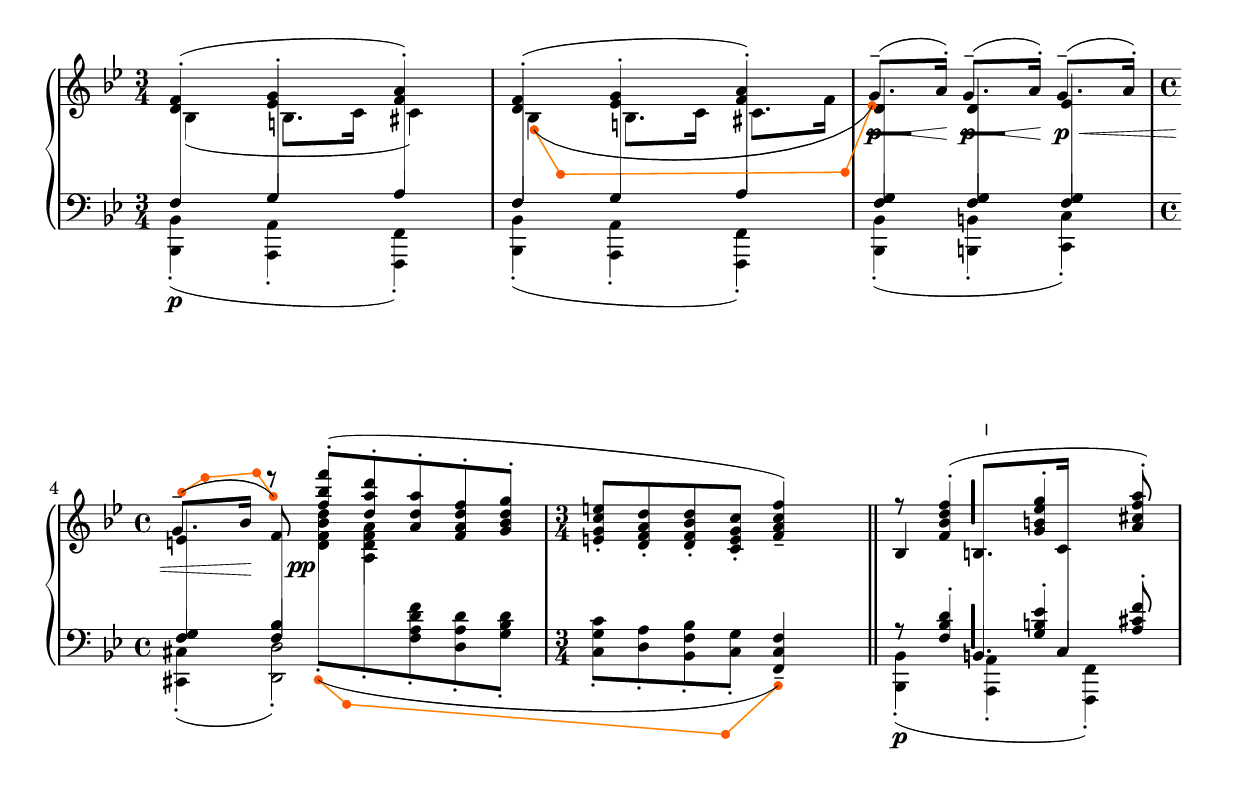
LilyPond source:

% set autoformat off
%
% Created (24/06/2020) by Paolo-Prete.
% This file is part of Spontini-Editor project.
%
% Spontini-Editor is free software: you can redistribute it and/or modify
% it under the terms of the GNU General Public License as published by
% the Free Software Foundation, either version 3 of the License, or
% (at your option) any later version.
% Spontini-Editor is distributed in the hope that it will be useful,
% but WITHOUT ANY WARRANTY; without even the implied warranty of
% MERCHANTABILITY or FITNESS FOR A PARTICULAR PURPOSE.  See the
% GNU General Public License for more details.
%
% You should have received a copy of the GNU General Public License
% along with Spontini-Editor. If not, see <http://www.gnu.org/licenses/>.
%

\include "../lib/ly/jssvg.ly"
\include "../lib/ly/tabular-functions.ly"
\include "nederlands.ly"
\version "2.19.84"

\paper {
  indent = 0\cm
  system-system-spacing.basic-distance = #30
}

%-----------------%
% START __JSSVG__ %
%-----------------%

"j25" = #(define-music-function (parser location mus) (ly:music?) #{
\jsTweak "25" "Y-offset" #'(-4.5) DynamicLineSpanner $mus
#})

"j24" = #(define-music-function (parser location mus) (ly:music?) #{
\jsTweak "24" "extra-offset" #'(0.005 . -0.353) Accidental $mus
#})

"j23" = #(define-music-function (parser location mus) (ly:music?) #{
\jsTweak "23" "extra-offset" #'(-0.329 . -0.007) Dots $mus
#})

"j22" = #(define-music-function (parser location mus) (ly:music?) #{
\jsOnceOverride "22" "X-offset" #'(-1.3) NoteColumn $mus
#})

"j21" = #(define-music-function (parser location mus) (ly:music?) #{
\jsOnceOverride "21" "X-offset" #'(-1.3) NoteColumn $mus
#})

"j20" = #(define-music-function (parser location mus) (ly:music?) #{
\once \override DynamicLineSpanner.Y-offset = -4.5 $mus
#})

"j19" = #(define-music-function (parser location mus) (ly:music?) #{
\jsTweak "20" "Y-offset" #'(-4.5) DynamicLineSpanner $mus
#})

"j18" = #(define-music-function (parser location mus) (ly:music?) #{
\jsTweak "17" "extra-offset" #'(-0.35 . 0.063) Dots $mus
#})

"j17" = #(define-music-function (parser location mus) (ly:music?) #{
\jsOnceOffset "10" "positions" #'(2.598 . 3.1) $mus
#})

"j16" = #(define-music-function (parser location mus) (ly:music?) #{
\jsOnceOffset "16" "positions" #'(0 . -0.877) $mus
#})

"j15" = #(define-music-function (parser location mus) (ly:music?) #{
\jsTweak "8" "extra-offset" #'(3.491 . -1.778) $mus
#})

"j14" = #(define-music-function (parser location mus) (ly:music?) #{
\jsTweak "18" "extra-offset-y" #'(1.029) $mus
#})

"j13" = #(define-music-function (parser location mus) (ly:music?) #{
\jsShape "15" "cpts" #'((0 . 0) (0.968 . -0.19) (0.369 . -0.894) (0.199 . -2.389)) $mus
#})

"j12" = #(define-music-function (parser location mus) (ly:music?) #{
\jsTweak "14" "extra-offset" #'(0.7 . 0) Dots $mus
#})

"j11" = #(define-music-function (parser location mus) (ly:music?) #{
\jsShape "7" "cpts" #'((-0.005 . 0.842) (0 . 0) (-2.35 . -2.975) (-0.037 . 0.677)) $mus
#})

"j10" = #(define-music-function (parser location mus) (ly:music?) #{
\jsOnceOffset "6" "positions" #'(0 . -1.754) $mus
#})

"j9" = #(define-music-function (parser location mus) (ly:music?) #{
\jsOnceOverride "19" "Y-offset" #'(-4.3) DynamicLineSpanner $mus
#})

"j8" = #(define-music-function (parser location mus) (ly:music?) #{
\jsTweak "13" "extra-offset" #'(0.7 . 0) Dots $mus
#})

"j7" = #(define-music-function (parser location mus) (ly:music?) #{
\jsTweak "12" "extra-offset" #'(0.7 . 0) Dots $mus
#})

"j6" = #(define-music-function (parser location mus) (ly:music?) #{
\jsTweak "11" "extra-offset" #'(0.7 . 0) Dots $mus
#})

"j5" = #(define-music-function (parser location mus) (ly:music?) #{
\jsTweak "4" "extra-offset" #'(1.034 . -0.885) Accidental $mus
#})

"j4" = #(define-music-function (parser location mus) (ly:music?) #{
\jsOnceOverride "3" "extra-offset" #'(1.171 . -0.821) Accidental $mus
#})

"j3" = #(define-music-function (parser location mus) (ly:music?) #{
\jsShape "5" "cpts" #'((0.255 . -0.348) (0 . 0) (-0.532 . -1.33) (-0.278 . 0.54)) $mus
#})

"j2" = #(define-music-function (parser location mus) (ly:music?) #{
\jsOnceOverride "2" "extra-offset" #'(0.994 . -0.738) Accidental $mus
#})

"j1" = #(define-music-function (parser location mus) (ly:music?) #{
\jsTweak "1" "extra-offset" #'(1.1 . -0.747) Accidental $mus
#})

%-----------------%
% END __JSSVG__   %
%-----------------%

upper = {

%-------------------%
% START LAYOUT DEFS %
%-------------------%

% Set this to "true" if you want to show colored layers
% (NOTE: If it is set to "true", jstweaks can't be modified)
#(showColoredLayers "false")

#(set! showEditorStuff "true")

\override Staff.VerticalAxisGroup.staff-staff-spacing =
#'((basic-distance . 9)
(minimum-distance . 12)
(maximum-distance . 9)
(padding . -9)
(stretchability . 0))
$(set! cpDiameter 0.4)
\set Score.proportionalNotationDuration = #(ly:make-moment 1/8)
\override Score.Script.padding = 0.4
\override Score.Stem.thickness = #1
\override Score.StaffSymbol.thickness = #0.55
\override Score.StaffSymbol.staff-space = #0.85
\override Score.Script.font-size = #-2
\override Score.DynamicText.font-size = #-1
\override Score.Accidental.font-size = #-2
\override Score.NoteHead.font-size = #-1.8
\override Score.Rest.font-size = #-1
\override Score.Clef.font-size = #-1.3
\override Score.Dots.font-size = #-1.3
\override Score.TimeSignature.font-size = #-1.3
\override Score.TextScript.font-size = #2

%-----------------%
% END LAYOUT DEFS %
%-----------------%

%%%%%%%%%%%%%%%%%%%%%%%%%%%
%%%%%%%%%%%%%%%%%%%%%%%%%%%
%%%%       SCORE       %%%%
%%%%%%%%%%%%%%%%%%%%%%%%%%%
%%%%%%%%%%%%%%%%%%%%%%%%%%%

%%%%%%%%%%%%%%%%%%%%%%%%%%%%%%%%%%%%%%%%%%%%%%%%%%%%%%%%%%%%%%%%%%%%%
% Préludes, Livre 1 (Debussy, Claude)
% ... Danseuses de Delphes (extrait)
% https://imslp.org/wiki/Pr%C3%A9ludes%2C_Livre_1_(Debussy%2C_Claude)
%%%%%%%%%%%%%%%%%%%%%%%%%%%%%%%%%%%%%%%%%%%%%%%%%%%%%%%%%%%%%%%%%%%%%

%%%%%%%%%%%%%%%
%% MEASURE 1 %%
%%%%%%%%%%%%%%%

\time 3/4

<<

%% LAYER 1
\easyCrossStaff #layer1DefaultColor %TMODE
  { \CS \key bes \major <d' f'>4^.^\( \CS <es' g'>^. \CS <f' a'>^.\) \CS }
  { \CS \key bes \major \clef bass f4 \CS g          \CS a           \CS }
#'( \CS U                             \CS -          \CS -           \CS )

\\
%% LAYER 2
\crossStaffTableVoice #layer2DefaultColor "upper"
{ \forceHShiftOnVoice 1.4 \stemDown bes4_\( \"j1" b8. c'16 \"j2" cis'4\) }

\\
%% LAYER 3
\crossStaffTableVoice #layer3DefaultColor "lower"
{ \stemDown \clef bass < bes, bes,,>4_._\(\p \CS <a, a,,>_. <f, f,,>_.\) }

>>

%%%%%%%%%%%%%%%
%% MEASURE 2 %%
%%%%%%%%%%%%%%%

<<

%% LAYER 1
\easyCrossStaff #layer1DefaultColor %TMODE
  { \CS <d' f'>4^.^\( \CS <es' g'>^. \CS <f' a'>^.\) \CS }
  { \CS f4            \CS g          \CS a           \CS }
#'( \CS U             \CS -          \CS -           \CS )

\\
%% LAYER 2
\crossStaffTableVoice #layer2DefaultColor "upper"  "ctx1"
{ \forceHShiftOnVoice 1.4 \stemDown bes4 \"j3" _\( \"j4" b8. c'16 \"j5" cis'8. f'16 }

\\
%% LAYER 3
\crossStaffTableVoice #layer3DefaultColor "lower"
{ \stemDown <bes, bes,,>4_._\( <a, a,,>_. <f, f,,>_.\) }

>>

%%%%%%%%%%%%%%%
%% MEASURE 3 %%
%%%%%%%%%%%%%%%
\override Score.NoteColumn.ignore-collision = ##t
<<

%% LAYER 1
\setCrossStaffVoiceContext "ctx2"
\easyCrossStaff #layer1DefaultColor %TMODE
  { \CS d'    \CS d'    \CS es'   \CS }
  { \CS <f g> \CS <f g> \CS <f g> \CS }
#'( \CS U     \CS -     \CS -     \CS )

\\
%% LAYER 2
\crossStaffTableVoice #layer2DefaultColor "upper"  "ctx1"
{ \override Voice.NoteColumn.X-offset = -0.4
  \stemUp \"j6" g'8.^-\)^\(\"j25" \<\p a'16^.\)\! \"j7" g'8.^-^\(\"j19" \<\p
  a'16^.\!\) \"j9" \"j20" \"j8" g'8.^-^\( \<\p a'16^.\) \break
}

\\
%% LAYER 3
\crossStaffTableVoice #layer3DefaultColor "lower"
{ \stemDown \forceHShiftOnVoice -0.4 <bes, bes,,>4_._\( <b, b,,>_. <c c,>_.\) }

>>

%%%%%%%%%%%%%%%
%% MEASURE 4 %%
%%%%%%%%%%%%%%%

<<

%% LAYER 1
\setCrossStaffVoiceContext "ctx2"
\easyCrossStaff #layer1DefaultColor %TMODE
  { \CS \"j24" e'4 \CS f'8      \CS <d' f' bes' d''>      \CS <a d' f' a'> \CS s             \CS s          \CS s             \CS }
  { \CS <f g>4     \CS <f bes>8 \CS s\"j10" [_.\"j11" _\( \CS s_.          \CS <f a d' f'>_. \CS <d a d'>_. \CS <g bes d'>]_. \CS }
#'( \CS U          \CS -        \CS D                     \CS -            \CS -             \CS -          \CS -             \CS )

\\
%% LAYER 2
\crossStaffTableVoice #layer2DefaultColor "upper" "ctx1"
{  \time 4/4 \"j12" g'8.^-\"j13" ^\( bes'16\! \"j14" r8\)\"j15" \pp
   \revert Voice.NoteColumn.X-offset
   <f'' bes'' f'''>[^.^\( <d'' a'' d'''>^. \CS <a' d'' a''>^. <f' a' d'' f''>^. <g' bes' d'' g''>]^.
}

\\
%% LAYER 3
\crossStaffTableVoice #layer3DefaultColor "lower"
{ \stemDown <cis cis,>4_._\( <d d,>2_.\) s4 }

>>

%%%%%%%%%%%%%%%
%% MEASURE 5 %%
%%%%%%%%%%%%%%%

<<

%% LAYER 1
\crossStaffTableVoice #layer1DefaultColor "upper" "ctx1"
{
  \time 3/4 <e' g' c'' e''>8[-. <d' f' a' d''>-. <d' f' bes' d''>-.
  <c' e' g' c''>]-. <f' a' c'' f''>4--\) \bar "||"
}

\\
%% LAYER 2
\crossStaffTableVoice #layer2DefaultColor "lower" "ctx2"
{ <c g c'>8\"j16" [_. <d a>_. <bes, f bes>_. <c g>]_. <f, c f>4_-\) }

>>

%%%%%%%%%%%%%%%
%% MEASURE 6 %%
%%%%%%%%%%%%%%%

<<

%% LAYER 1
\easyCrossStaff #layer1DefaultColor %TMODE
  { \CS s4 \CS \"j21" \"j23" b8.\"j17" [ \CS c'16] \CS s \CS }
  { \CS s4 \CS \"j22" \"j18" b,8.        \CS c16   \CS s \CS }
#'( \CS -  \CS U                         \CS -     \CS - \CS )

%% LAYER 2
\crossStaffTableVoice #layer2DefaultColor "upper"
{ r8 <f' bes' d'' f''>4^\(^. <g' b' es'' g''>^. <a' cis'' f'' a''>8^.\) }

%% LAYER 3
\crossStaffTableVoice #layer3DefaultColor "upper"
{ bes4 }

%% LAYER 4
\crossStaffTableVoice #layer4DefaultColor "lower"
{ r8 <f bes d'>4^. <g b es'>^. <a cis' f'>8^. }

%% LAYER 5
\crossStaffTableVoice #layer5DefaultColor "lower"
{ \stemDown <bes, bes,,>4_._\(\p \CS <a, a,,>_. <f, f,,>_.\) }

>>

} %end upper
lower = { }

\include "../lib/ly/piano-template.ly"